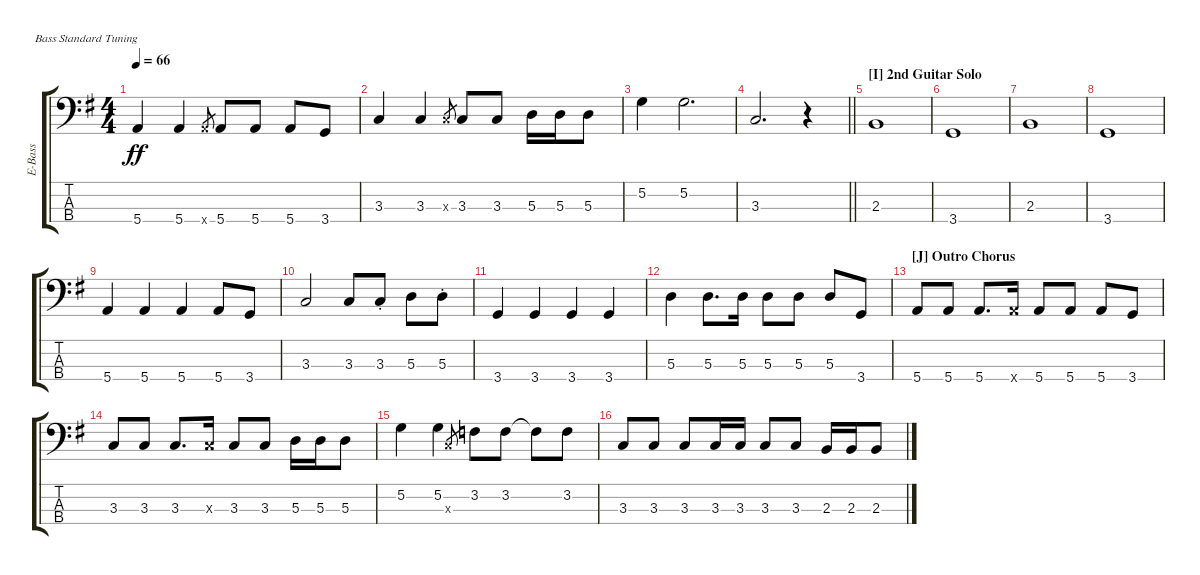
\defaultSystemsLayout 4
\bracketExtendMode groupsimilarinstruments
\otherSystemsTrackNameOrientation horizontal
\track ("Electric Bass" "E-Bass") {instrument electricbassfinger}
\staff {score tabs}
\tuning (G2 D2 A1 E1)
\ts (4 4)
\tempo 66
\clef f4
\ks g
5.4.4{dy ff} 5.4.4 5.4{x}.8{gr} 5.4.8 5.4.8 5.4.8 3.4.8 |
3.3.4 3.3.4 3.3{x}.8{gr} 3.3.8 3.3.8 5.3.16 5.3.16 5.3.8 |
5.2.4 5.2.2{d} |
\barLineRight lightlight
3.3.2{d} r.4 |
\section ("I" "2nd Guitar Solo")
2.3.1 |
3.4.1 |
2.3.1 |
3.4.1 |
5.4.4 5.4.4 5.4.4 5.4.8 3.4.8 |
3.3.2 3.3.8 3.3{st}.8 5.3.8 5.3{st}.8 |
3.4.4 3.4.4 3.4.4 3.4.4 |
5.3.4 5.3.8{d} 5.3.16 5.3.8 5.3.8 5.3.8 3.4.8 |
\section ("J" "Outro Chorus")
5.4.8 5.4.8 5.4.8{d} 5.4{x}.16 5.4.8 5.4.8 5.4.8 3.4.8 |
3.3.8 3.3.8 3.3.8{d} 3.3{x}.16 3.3.8 3.3.8 5.3.16 5.3.16 5.3.8 |
5.2.4 5.2.4 3.3{x}.8{gr} 3.2.8 3.2.8 3.2{t}.8 3.2.8 |
3.3.8 3.3.8 3.3.8 3.3.16 3.3.16 3.3.8 3.3.8 2.3.16 2.3.16 2.3.8
